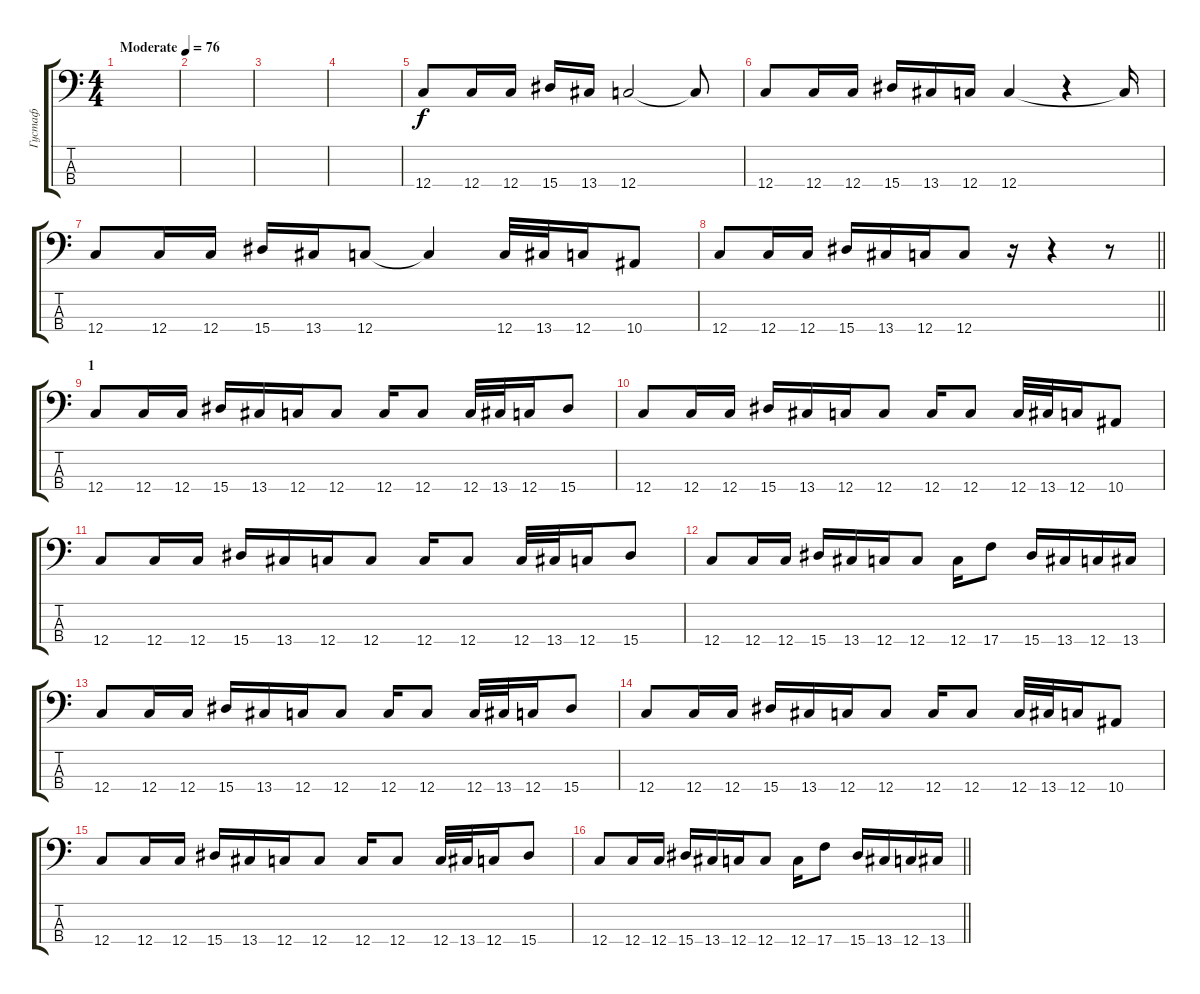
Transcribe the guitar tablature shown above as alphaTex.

\track ("Густаф" "Густаф") {instrument slapbass1}
\staff {score tabs}
\tuning (F2 C2 G1 C1) {hide}
\ts (4 4)
\tempo (76 "Moderate")
\clef f4
\ks c
|
|
|
|
12.4.8 12.4.16 12.4.16 15.4.16 13.4.16 12.4.2 12.4{t}.8 |
12.4.8 12.4.16 12.4.16 15.4.16 13.4.16 12.4.16 12.4.4 r.4 12.4{t}.16 |
12.4.8 12.4.16 12.4.16 15.4.16 13.4.16 12.4.8 12.4{t}.4 12.4.32 13.4.32 12.4.16 10.4.8 |
\barLineRight lightlight
12.4.8 12.4.16 12.4.16 15.4.16 13.4.16 12.4.16 12.4.8 r.16 r.4 r.8 |
\section ("" "1")
12.4.8 12.4.16 12.4.16 15.4.16 13.4.16 12.4.16 12.4.8 12.4.16 12.4.8 12.4.32 13.4.32 12.4.16 15.4.8 |
12.4.8 12.4.16 12.4.16 15.4.16 13.4.16 12.4.16 12.4.8 12.4.16 12.4.8 12.4.32 13.4.32 12.4.16 10.4.8 |
12.4.8 12.4.16 12.4.16 15.4.16 13.4.16 12.4.16 12.4.8 12.4.16 12.4.8 12.4.32 13.4.32 12.4.16 15.4.8 |
12.4.8 12.4.16 12.4.16 15.4.16 13.4.16 12.4.16 12.4.8 12.4.16 17.4.8 15.4.16 13.4.16 12.4.16 13.4.16 |
12.4.8 12.4.16 12.4.16 15.4.16 13.4.16 12.4.16 12.4.8 12.4.16 12.4.8 12.4.32 13.4.32 12.4.16 15.4.8 |
12.4.8 12.4.16 12.4.16 15.4.16 13.4.16 12.4.16 12.4.8 12.4.16 12.4.8 12.4.32 13.4.32 12.4.16 10.4.8 |
12.4.8 12.4.16 12.4.16 15.4.16 13.4.16 12.4.16 12.4.8 12.4.16 12.4.8 12.4.32 13.4.32 12.4.16 15.4.8 |
\barLineRight lightlight
12.4.8 12.4.16 12.4.16 15.4.16 13.4.16 12.4.16 12.4.8 12.4.16 17.4.8 15.4.16 13.4.16 12.4.16 13.4.16
